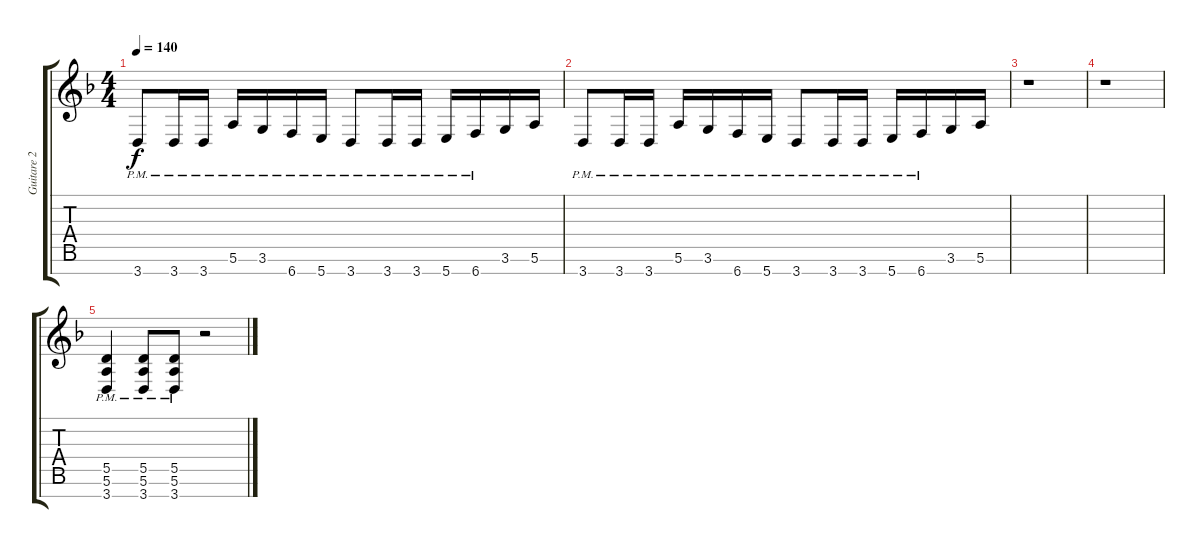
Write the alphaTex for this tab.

\track ("Guitare 2" "Guitare 2") {instrument distortionguitar}
\staff {score tabs}
\tuning (E4 B3 G3 D3 A2 E2 B1) {hide}
\ts (4 4)
\tempo 140
\clef g2
\ks f
3.7{pm}.8{dy f} 3.7{pm}.16 3.7{pm}.16 5.6{pm}.16 3.6{pm}.16 6.7{pm}.16 5.7{pm}.16 3.7{pm}.8 3.7{pm}.16 3.7{pm}.16 5.7{pm}.16 6.7{pm}.16 3.6.16 5.6.16 |
3.7{pm}.8 3.7{pm}.16 3.7{pm}.16 5.6{pm}.16 3.6{pm}.16 6.7{pm}.16 5.7{pm}.16 3.7{pm}.8 3.7{pm}.16 3.7{pm}.16 5.7{pm}.16 6.7{pm}.16 3.6.16 5.6.16 |
r.1 |
r.1 |
(5.5{pm} 5.6{pm} 3.7{pm}).4 (5.5{pm} 5.6{pm} 3.7{pm}).8 (5.5{pm} 5.6{pm} 3.7{pm}).8 r.2
